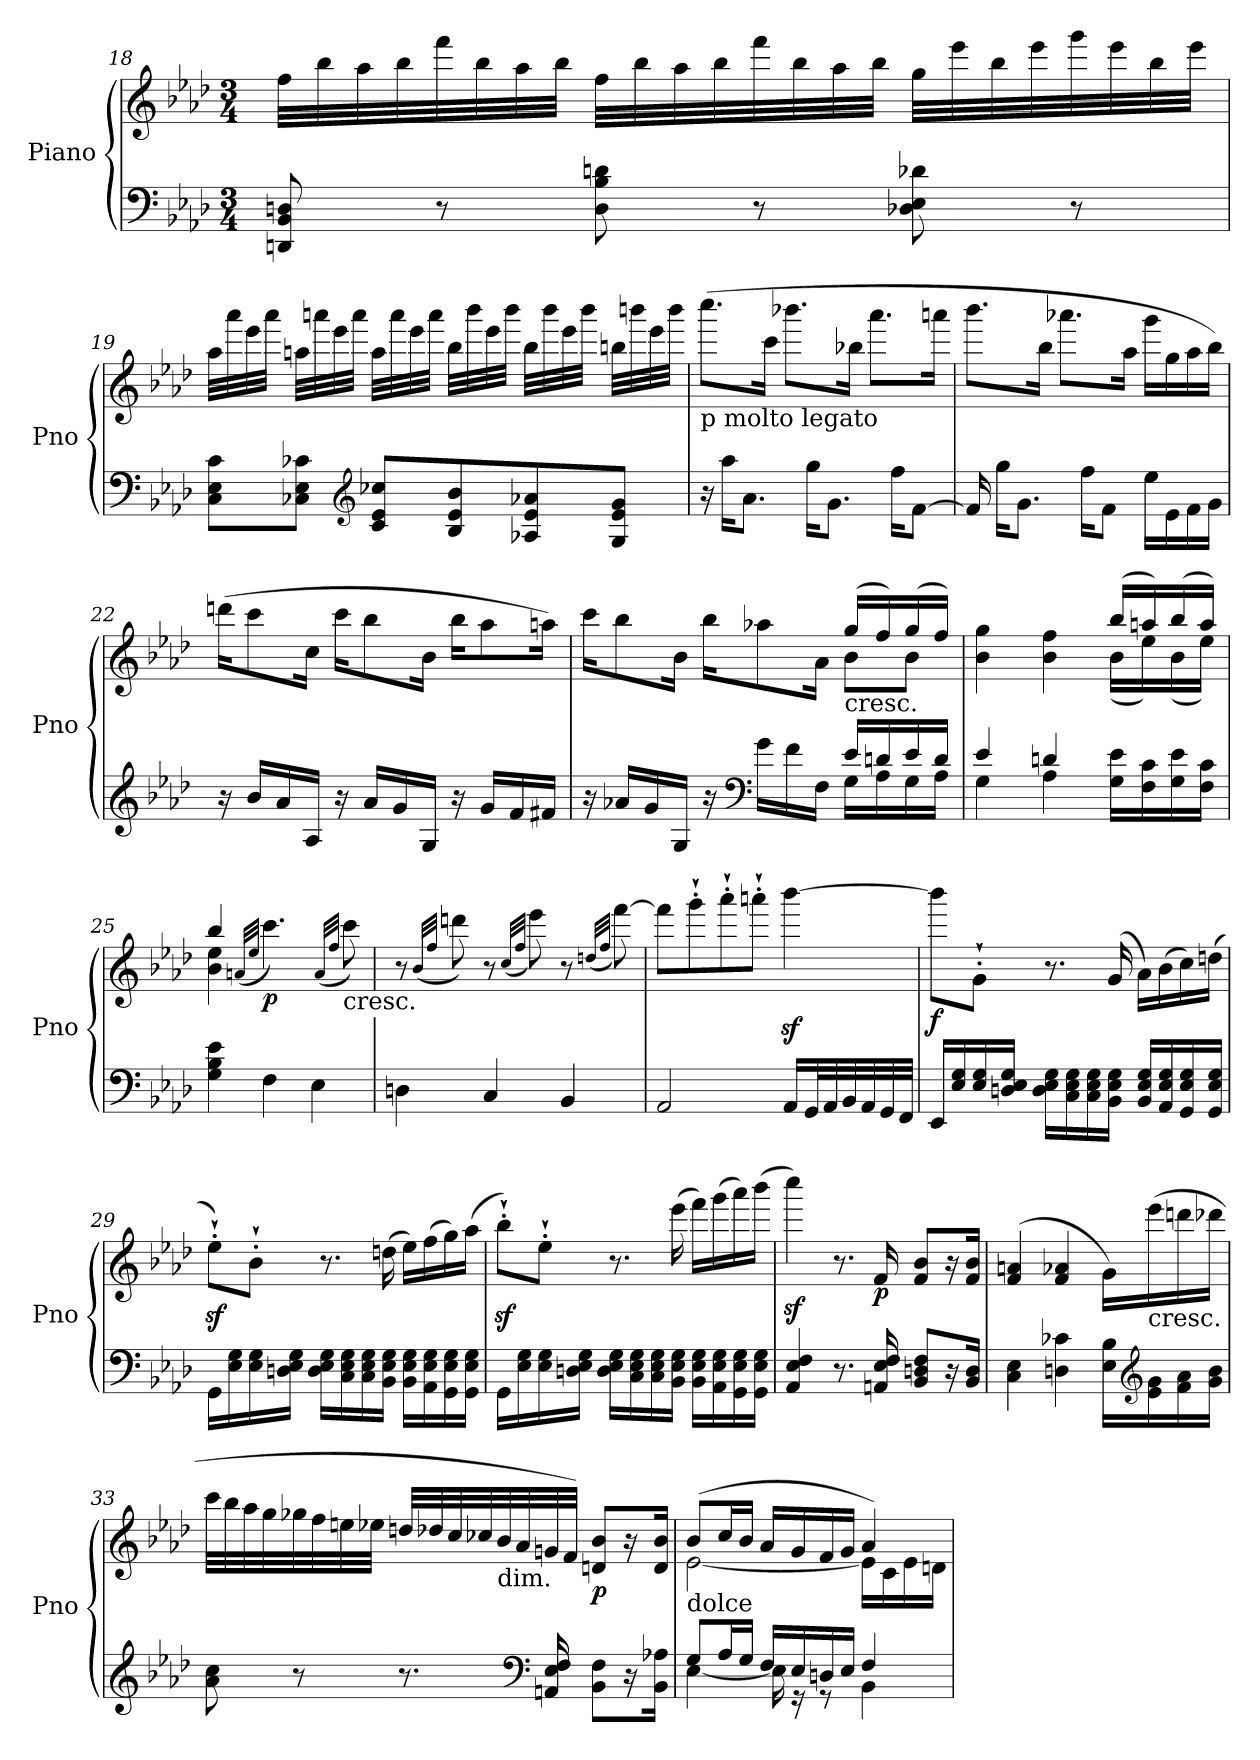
**kern	**kern	**dynam
*part1	*part1	*part1
*staff2	*staff1	*staff1/2
*I"Piano	*	*
*I'Pno	*	*
!!LO:LB:g=z
*clefF4	*clefG2	*
*k[b-e-a-d-]	*k[b-e-a-d-]	*
*A-:	*A-:	*
*M3/4	*M3/4	*
=18	=18	=18
8DDn/ 8BB-/ 8Dn/	32ff\LLL	.
.	32bb-\	.
.	32aa-\	.
.	32bb-\	.
8r	32fff\	.
.	32bb-\	.
.	32aa-\	.
.	32bb-\JJJ	.
8D\ 8B-\ 8dn\	32ff\LLL	.
.	32bb-\	.
.	32aa-\	.
.	32bb-\	.
8r	32fff\	.
.	32bb-\	.
.	32aa-\	.
.	32bb-\JJJ	.
8D-X\ 8E-\ 8d-X\	32gg\LLL	.
.	32eee-\	.
.	32bb-\	.
.	32eee-\	.
8r	32ggg\	.
.	32eee-\	.
.	32bb-\	.
.	32eee-\JJJ	.
!!LO:PB:g=z
=19	=19	=19
8C\ 8E-\ 8c\L	32aa-\LLL	.
.	32aaa-\	.
.	32eee-\	.
.	32aaa-\JJJ	.
8C-X\ 8E-\ 8c-X\J	32aan\LLL	.
.	32aaan\	.
.	32eee-\	.
.	32aaa\JJJ	.
*clefG2	*	*
8c-/ 8e-/ 8cc-X/L	32aa\LLL	.
.	32aaa\	.
.	32eee-\	.
.	32aaa\JJJ	.
8B-/ 8e-/ 8b-/	32bb-\LLL	.
.	32bbb-\	.
.	32eee-\	.
.	32bbb-\JJJ	.
8A-X/ 8e-/ 8a-X/	32bb-\LLL	.
.	32bbb-\	.
.	32eee-\	.
.	32bbb-\JJJ	.
8G/ 8e-/ 8g/J	32bbn\LLL	.
.	32bbbn\	.
.	32eee-\	.
.	32bbb\JJJ	.
=20	=20	=20
!	!LO:TX:b:t=p molto legato	!
16r	(>8.cccc\L	.
16aa-\KL	.	.
8.a-\J	.	.
.	16ccc\Jk	.
.	8.bbb-X\L	.
16gg\KL	.	.
8.g\J	.	.
.	16bb-X\Jk	.
.	8.aaa-\L	.
16ff\KL	.	.
[8f\J	.	.
.	16aaan\Jk	.
!!LO:LB:g=z
=21	=21	=21
16f/]	8.bbb-\L	.
16gg\KL	.	.
8.g\J	.	.
.	16bb-\Jk	.
.	8.aaa-X\L	.
16ff\KL	.	.
8f\J	.	.
.	16aa-\Jk	.
16ee-\LL	16ggg\LL	.
16e-\	16gg\	.
16f\	16aa-\	.
16g\JJ	16bb-\JJ)	.
=22	=22	=22
16r	(>16dddn\KL	.
16b-/LL	8ccc\	.
16a-/	.	.
16A-/JJ	16cc\Jk	.
16r	16ccc\KL	.
16a-/LL	8bb-\	.
16g/	.	.
16G/JJ	16b-\Jk	.
16r	16bb-\KL	.
16g/LL	8aa-\	.
16f/	.	.
16f#X/JJ	16aan\Jk)	.
=23	=23	=23
*^	*^	*
16r	2ryy	16ccc\KL	2ryy	.
16a-X/LL	.	8bb-\	.	.
16g/	.	.	.	.
16G/JJ	.	16b-\Jk	.	.
16r	.	16bb-\KL	.	.
*clefF4	*	*	*	*
16g\LL	.	8aa-X\	.	.
16f\	.	.	.	.
16F\JJ	.	16a-\Jk	.	.
!	!	!LO:TX:b:t=cresc.	!	!
16e-/LL	16G\LL	(>16gg/LL	8b-\L	.
16dn/	16A-\	16ff/)	.	.
16e-/	16G\	(>16gg/	8b-\J	.
16d/JJ	16A-\JJ	16ff/JJ)	.	.
!!LO:LB:g=z	!!
=24	=24	=24	=24	=24
4e-/	4G\	4b-\ 4gg\	2ryy	.
4dn/	4A-\	4b-\ 4ff\	.	.
16G\ 16e-\LL	4ryy	(>16bb-/LL	(<16b-\LL	.
16F\ 16c\	.	16aan/)	16ee-\)	.
16G\ 16e-\	.	(>16bb-/	(<16b-\	.
16F\ 16c\JJ	.	16aa/JJ)	16ee-\JJ)	.
*v	*v	*	*	*
=25	=25	=25	=25
4G\ 4B-\ 4e-\	4bb-/	4b-\ 4ee-\	.
.	(<32qan/LLL	.	.
.	32qee-/JJJ	.	.
!	!	!	!LO:DY:b
4F\	4.ccc\)	2ryy	p
4E-\	.	.	.
.	(<32qa/LLL	.	.
.	32qff/JJJ	.	.
!	!LO:TX:b:t=cresc.	!	!
.	8ccc\)	.	.
*	*v	*v	*
=26	=26	=26
4Dn\	8r	.
.	(<32qb-/LLL	.
.	32qff/JJJ	.
.	8dddn\)	.
4C/	8r	.
.	(<32qcc/LLL	.
.	32qff/JJJ	.
.	8eee-\)	.
4BB-/	8r	.
.	(<32qddn/LLL	.
.	32qff/JJJ	.
.	[8fff\)	.
=27	=27	=27
*^	*	*
2AA-/	2ryy	8fff\L]	.
.	.	8ggg'`\	.
.	.	8aaa-'`\	.
.	.	8aaan'`\J	.
16AA-/LL	16AA-yy	[4bbb-z<\	.
32GG/L	8.ryy	.	.
32AA-/	.	.	.
32BB-/	.	.	.
32AA-/	.	.	.
32GG/	.	.	.
32FF/JJJ	.	.	.
*v	*v	*	*
!!LO:LB:g=z
=28	=28	=28
!	!	!LO:DY:b
16EE-/LL	8bbb-\L]	f
16E-/ 16G/	.	.
16E-/ 16G/	8g'`\J	.
16Dn/ 16E-/ 16G/JJ	.	.
16D\ 16E-\ 16G\LL	8.r	.
16C\ 16E-\ 16G\	.	.
16C\ 16E-\ 16G\	.	.
16BB-\ 16E-\ 16G\JJ	(>16g/	.
16BB-/ 16E-/ 16G/LL	16a-\LL)	.
16AA-/ 16E-/ 16G/	(>16b-\	.
16GG/ 16E-/ 16G/	16cc\)	.
16GG/ 16E-/ 16G/JJ	(>16ddn\JJ	.
=29	=29	=29
16GG\LL	8ee-z<'`\L)	.
16E-\ 16G\	.	.
16E-\ 16G\	8b-'`\J	.
16Dn\ 16E-\ 16G\JJ	.	.
16D\ 16E-\ 16G\LL	8.r	.
16C\ 16E-\ 16G\	.	.
16C\ 16E-\ 16G\	.	.
16BB-\ 16E-\ 16G\JJ	(>16ddn\	.
16BB-\ 16E-\ 16G\LL	16ee-\LL)	.
16AA-\ 16E-\ 16G\	(>16ff\	.
16GG\ 16E-\ 16G\	16gg\)	.
16GG\ 16E-\ 16G\JJ	(>16aa-\JJ	.
=30	=30	=30
16GG\LL	8bb-z<'`\L)	.
16E-\ 16G\	.	.
16E-\ 16G\	8ee-'`\J	.
16Dn\ 16E-\ 16G\JJ	.	.
16D\ 16E-\ 16G\LL	8.r	.
16C\ 16E-\ 16G\	.	.
16C\ 16E-\ 16G\	.	.
16BB-\ 16E-\ 16G\JJ	(>16eee-\	.
16BB-\ 16E-\ 16G\LL	16fff\LL)	.
16AA-\ 16E-\ 16G\	(>16ggg\	.
16GG\ 16E-\ 16G\	16aaa-\)	.
16GG\ 16E-\ 16G\JJ	(>16bbb-\JJ	.
!!LO:LB:g=z
=31	=31	=31
4AA-/ 4E-/ 4F/	4ccccz<\)	.
8.r	8.r	.
!	!	!LO:DY:b
16AAn/ 16E-/ 16F/	16f/	p
8BB-/ 8Dn/ 8F/L	8f/ 8b-/L	.
16r	16r	.
16BB-/ 16D/Jk	16f/ 16b-/Jk	.
=32	=32	=32
4C\ 4E-\	(>4f/ 4an/	.
4Dn\ 4c-X\	4f/ 4a-X/	.
16E-\ 16B-\LL	16g\LL)	.
*clefG2	*	*
!	!LO:TX:b:t=cresc.	!
16e-\ 16g\	(>16eee-\	.
16f\ 16a-\	16dddn\	.
16g\ 16b-\JJ	16ddd-X\JJ	.
=33	=33	=33
8a-\ 8cc\	32ccc\LLL	.
.	32bb-\	.
.	32aa-\	.
.	32gg\	.
8r	32gg-X\	.
.	32ff\	.
.	32een\	.
.	32ee-X\JJJ	.
8.r	32ddn/LLL	.
.	32dd-X/	.
.	32cc/	.
.	32cc-X/	.
!	!LO:TX:b:t=dim.	!
.	32b-/	.
.	32a-/	.
*clefF4	*	*
16AAn/ 16E-/ 16F/	32gn/	.
.	32f/JJJ)	.
!	!	!LO:DY:b
8BB-\ 8F\L	8dn/ 8b-/L	p
16r	16r	.
16BB-\ 16A-X\Jk	16d/ 16b-/Jk	.
!!LO:PB:g=z
=34	=34	=34
*^	*^	*
!	!	!LO:TX:b:t=dolce	!	!
8G/L	[4E-\	(>8b-/L	[2e-\	.
16A-/L	.	16cc/L	.	.
16G/JJ	.	16b-/JJ	.	.
16F/LL	16E-\]	16a-/LL	.	.
16E-/	16rGG	16g/	.	.
16Dn/	8rGG	16f/	.	.
16E-/JJ	.	16g/JJ	.	.
4F/	4BB-\	4a-/)	16e-\LL]	.
.	.	.	16c\	.
.	.	.	16e-\	.
.	.	.	16dn\JJ	.
*v	*v	*	*	*
*	*v	*v	*
=	=	=
*-	*-	*-
